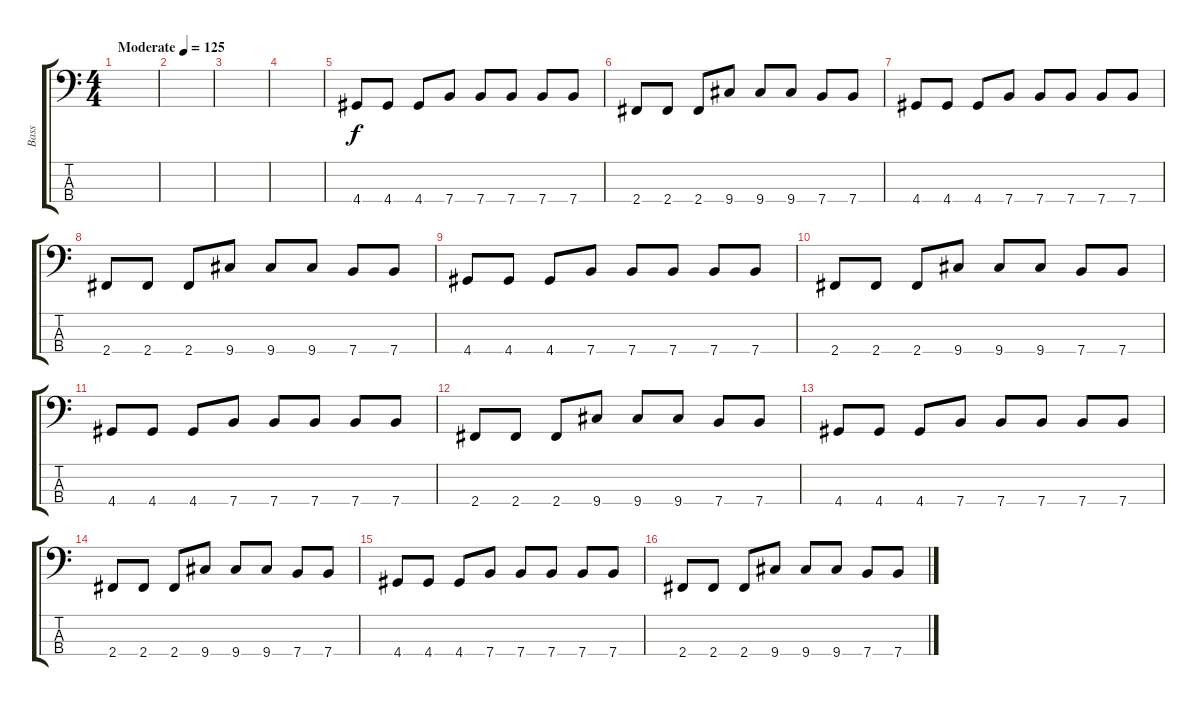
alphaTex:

\track ("Bass" "Bass") {instrument electricbassfinger}
\staff {score tabs}
\tuning (G2 D2 A1 E1) {hide}
\ts (4 4)
\tempo (125 "Moderate")
\clef f4
\ks c
|
|
|
|
4.4.8 4.4.8 4.4.8 7.4.8 7.4.8 7.4.8 7.4.8 7.4.8 |
2.4.8 2.4.8 2.4.8 9.4.8 9.4.8 9.4.8 7.4.8 7.4.8 |
4.4.8 4.4.8 4.4.8 7.4.8 7.4.8 7.4.8 7.4.8 7.4.8 |
2.4.8 2.4.8 2.4.8 9.4.8 9.4.8 9.4.8 7.4.8 7.4.8 |
4.4.8 4.4.8 4.4.8 7.4.8 7.4.8 7.4.8 7.4.8 7.4.8 |
2.4.8 2.4.8 2.4.8 9.4.8 9.4.8 9.4.8 7.4.8 7.4.8 |
4.4.8 4.4.8 4.4.8 7.4.8 7.4.8 7.4.8 7.4.8 7.4.8 |
2.4.8 2.4.8 2.4.8 9.4.8 9.4.8 9.4.8 7.4.8 7.4.8 |
4.4.8 4.4.8 4.4.8 7.4.8 7.4.8 7.4.8 7.4.8 7.4.8 |
2.4.8 2.4.8 2.4.8 9.4.8 9.4.8 9.4.8 7.4.8 7.4.8 |
4.4.8 4.4.8 4.4.8 7.4.8 7.4.8 7.4.8 7.4.8 7.4.8 |
2.4.8 2.4.8 2.4.8 9.4.8 9.4.8 9.4.8 7.4.8 7.4.8
